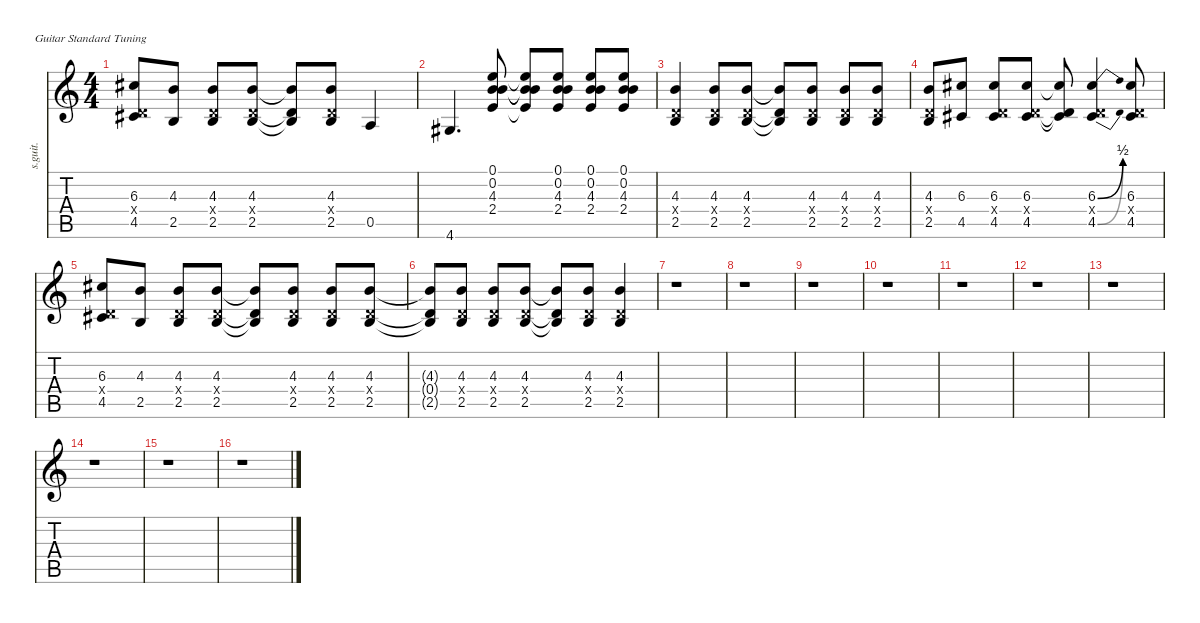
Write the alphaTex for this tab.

\defaultSystemsLayout 4
\hideDynamics
\bracketExtendMode nobrackets
\track ("Dave Grohl - Lead" "s.guit.") {instrument distortionguitar}
\staff {score tabs}
\tuning (E4 B3 G3 D3 A2 E2)
\ts (4 4)
\tempo (136 hide)
\clef g2
\ks c
(6.3{acc #} 0.4{x} 4.5{acc #}).8{dy f} (4.3 2.5).8 (4.3 0.4{x} 2.5).8 (4.3 0.4{x} 2.5).8 (4.3{t} 0.4{t} 2.5{t}).8 (4.3 0.4{x} 2.5).8 0.5.4 |
4.6{acc #}.4{d} (0.1 0.2 4.3 2.4).8 (0.1{t} 0.2{t} 4.3{t} 2.4{t}).8 (0.1 0.2 4.3 2.4).8 (0.1 0.2 4.3 2.4).8 (0.1 0.2 4.3 2.4).8 |
(4.3 0.4{x} 2.5).4 (4.3 0.4{x} 2.5).8 (4.3 0.4{x} 2.5).8 (4.3{t} 0.4{t} 2.5{t}).8 (4.3 0.4{x} 2.5).8 (4.3 0.4{x} 2.5).8 (4.3 0.4{x} 2.5).8 |
(4.3 0.4{x} 2.5).8 (6.3{acc #} 4.5{acc #}).8 (6.3{acc #} 0.4{x} 4.5{acc #}).8 (6.3{acc #} 0.4{x} 4.5{acc #}).8 (6.3{t acc #} 0.4{t} 4.5{t acc #}).8 (6.3{be (bend 0 0 30 2) acc #} 0.4{x} 4.5{be (bend 0 0 30 2) acc #}).4 (6.3{acc #} 0.4{x} 4.5{acc #}).8 |
(6.3{acc #} 0.4{x} 4.5{acc #}).8 (4.3 2.5).8 (4.3 0.4{x} 2.5).8 (4.3 0.4{x} 2.5).8 (4.3{t} 0.4{t} 2.5{t}).8 (4.3 0.4{x} 2.5).8 (4.3 0.4{x} 2.5).8 (4.3 0.4{x} 2.5).8 |
(4.3{t} 0.4{t} 2.5{t}).8 (4.3 0.4{x} 2.5).8 (4.3 0.4{x} 2.5).8 (4.3 0.4{x} 2.5).8 (4.3{t} 0.4{t} 2.5{t}).8 (4.3 0.4{x} 2.5).8 (4.3 0.4{x} 2.5).4 |
r.1 |
r.1 |
r.1 |
r.1 |
r.1 |
r.1 |
r.1 |
r.1 |
r.1 |
r.1
